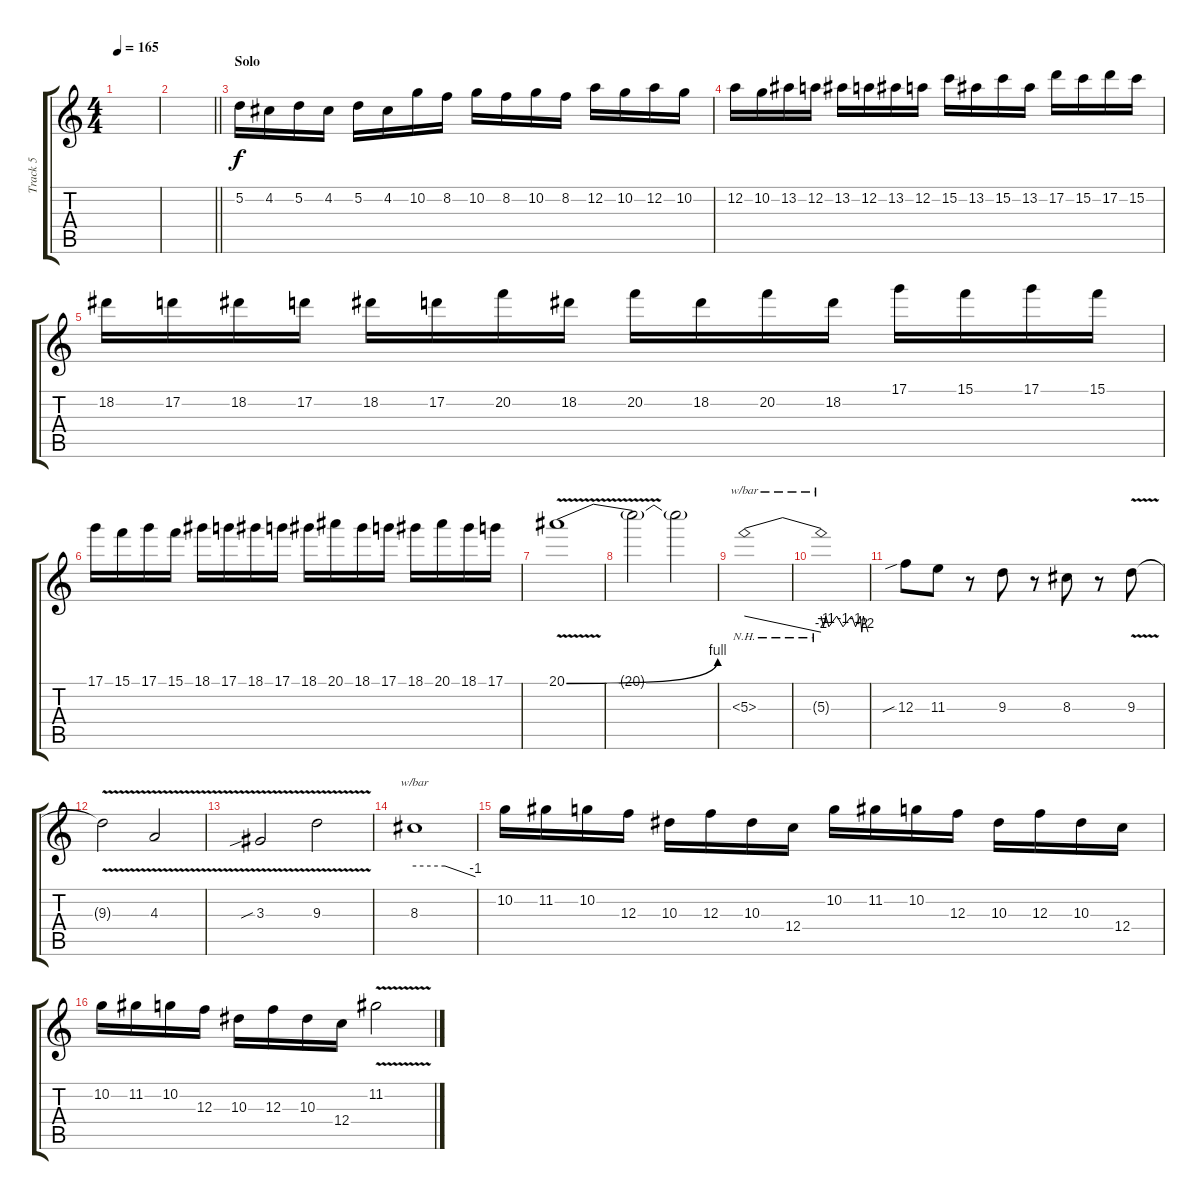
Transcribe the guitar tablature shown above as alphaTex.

\track ("Track 5" "Track 5") {instrument distortionguitar}
\staff {score tabs}
\tuning (D4 A3 F3 C3 G2 D2) {hide}
\ts (4 4)
\tempo 165
\clef g2
\ks c
|
\barLineRight lightlight
|
\section ("" "Solo")
5.2.16{volume 15 instrument distortionguitar} 4.2.16 5.2.16 4.2.16 5.2.16 4.2.16 10.2.16 8.2.16 10.2.16 8.2.16 10.2.16 8.2.16 12.2.16 10.2.16 12.2.16 10.2.16 |
12.2.16 10.2.16 13.2.16 12.2.16 13.2.16 12.2.16 13.2.16 12.2.16 15.2.16 13.2.16 15.2.16 13.2.16 17.2.16 15.2.16 17.2.16 15.2.16 |
18.2.16 17.2.16 18.2.16 17.2.16 18.2.16 17.2.16 20.2.16 18.2.16 20.2.16 18.2.16 20.2.16 18.2.16 17.1.16 15.1.16 17.1.16 15.1.16 |
17.1.16 15.1.16 17.1.16 15.1.16 18.1.16 17.1.16 18.1.16 17.1.16 18.1.16 20.1.16 18.1.16 17.1.16 18.1.16 20.1.16 18.1.16 17.1.16 |
20.1{be (bend 0 0 60 4) v}.1 |
20.1{t}.2 20.1{t}.2 |
5.3{nh}.1{tbe (dive default 0 0 60 -8)} |
5.3{nh t}.1{tbe (custom default 0 0 3 -4 6 0 10 -4 20 0 28 -4 39 0 44 -4 50 0 52 -8 54 0 60 -8)} |
12.3{sib}.8 11.3.8 r.8 9.3.8 r.8 8.3.8 r.8 9.3{v}.8 |
9.3{t}.2 4.3{v}.2 |
3.3{v sib}.2 9.3{v}.2 |
8.3.1{tbe (custom default 0 0 30 0 60 -4)} |
10.2.16 11.2.16 10.2.16 12.3.16 10.3.16 12.3.16 10.3.16 12.4.16 10.2.16 11.2.16 10.2.16 12.3.16 10.3.16 12.3.16 10.3.16 12.4.16 |
10.2.16 11.2.16 10.2.16 12.3.16 10.3.16 12.3.16 10.3.16 12.4.16 11.2{v}.2
